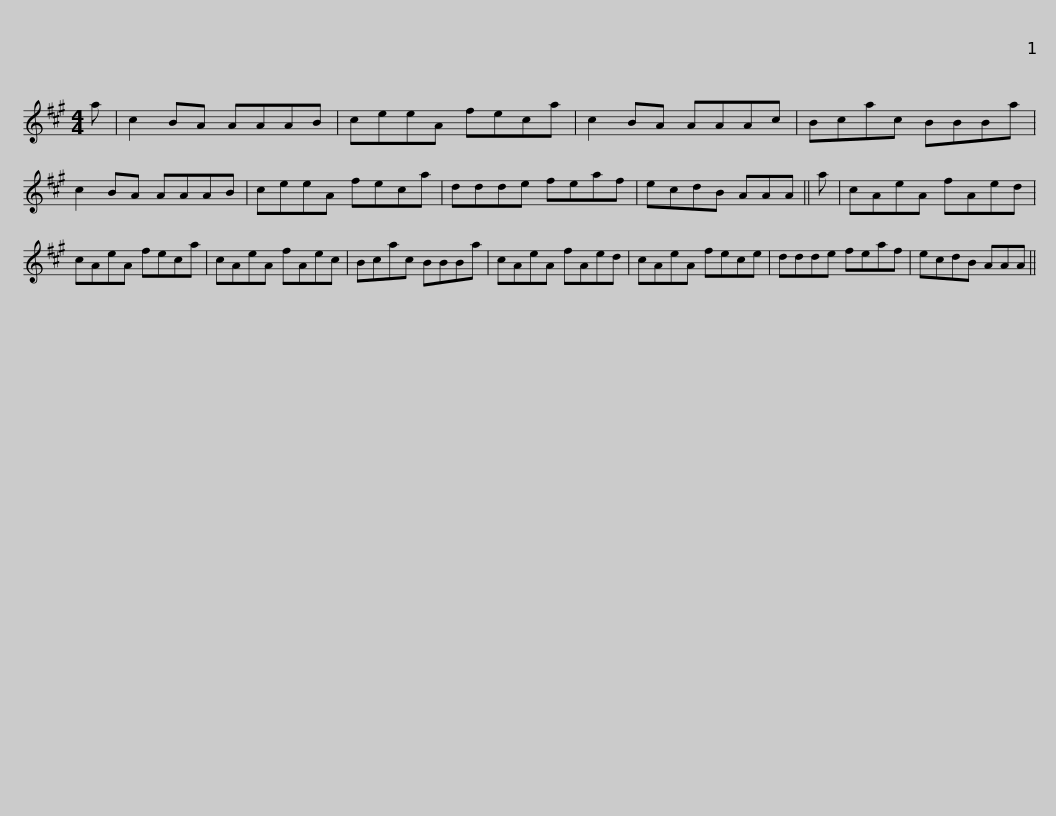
X:1
L:1/8
M:4/4
I:linebreak $
K:A
V:1 treble
V:1
 a | c2 BA AAAB | ceeA feca | c2 BA AAAc | Bcac BBBa | %5
 c2 BA AAAB |$ ceeA feca | ddde feaf | ecdB AAA || a | %10
 cAeA fAed | cAeA feca |$ cAeA fAec | Bcac BBBa | cAeA fAed | %15
 cAeA fece | ddde feaf |$ ecdB AAA || %18
